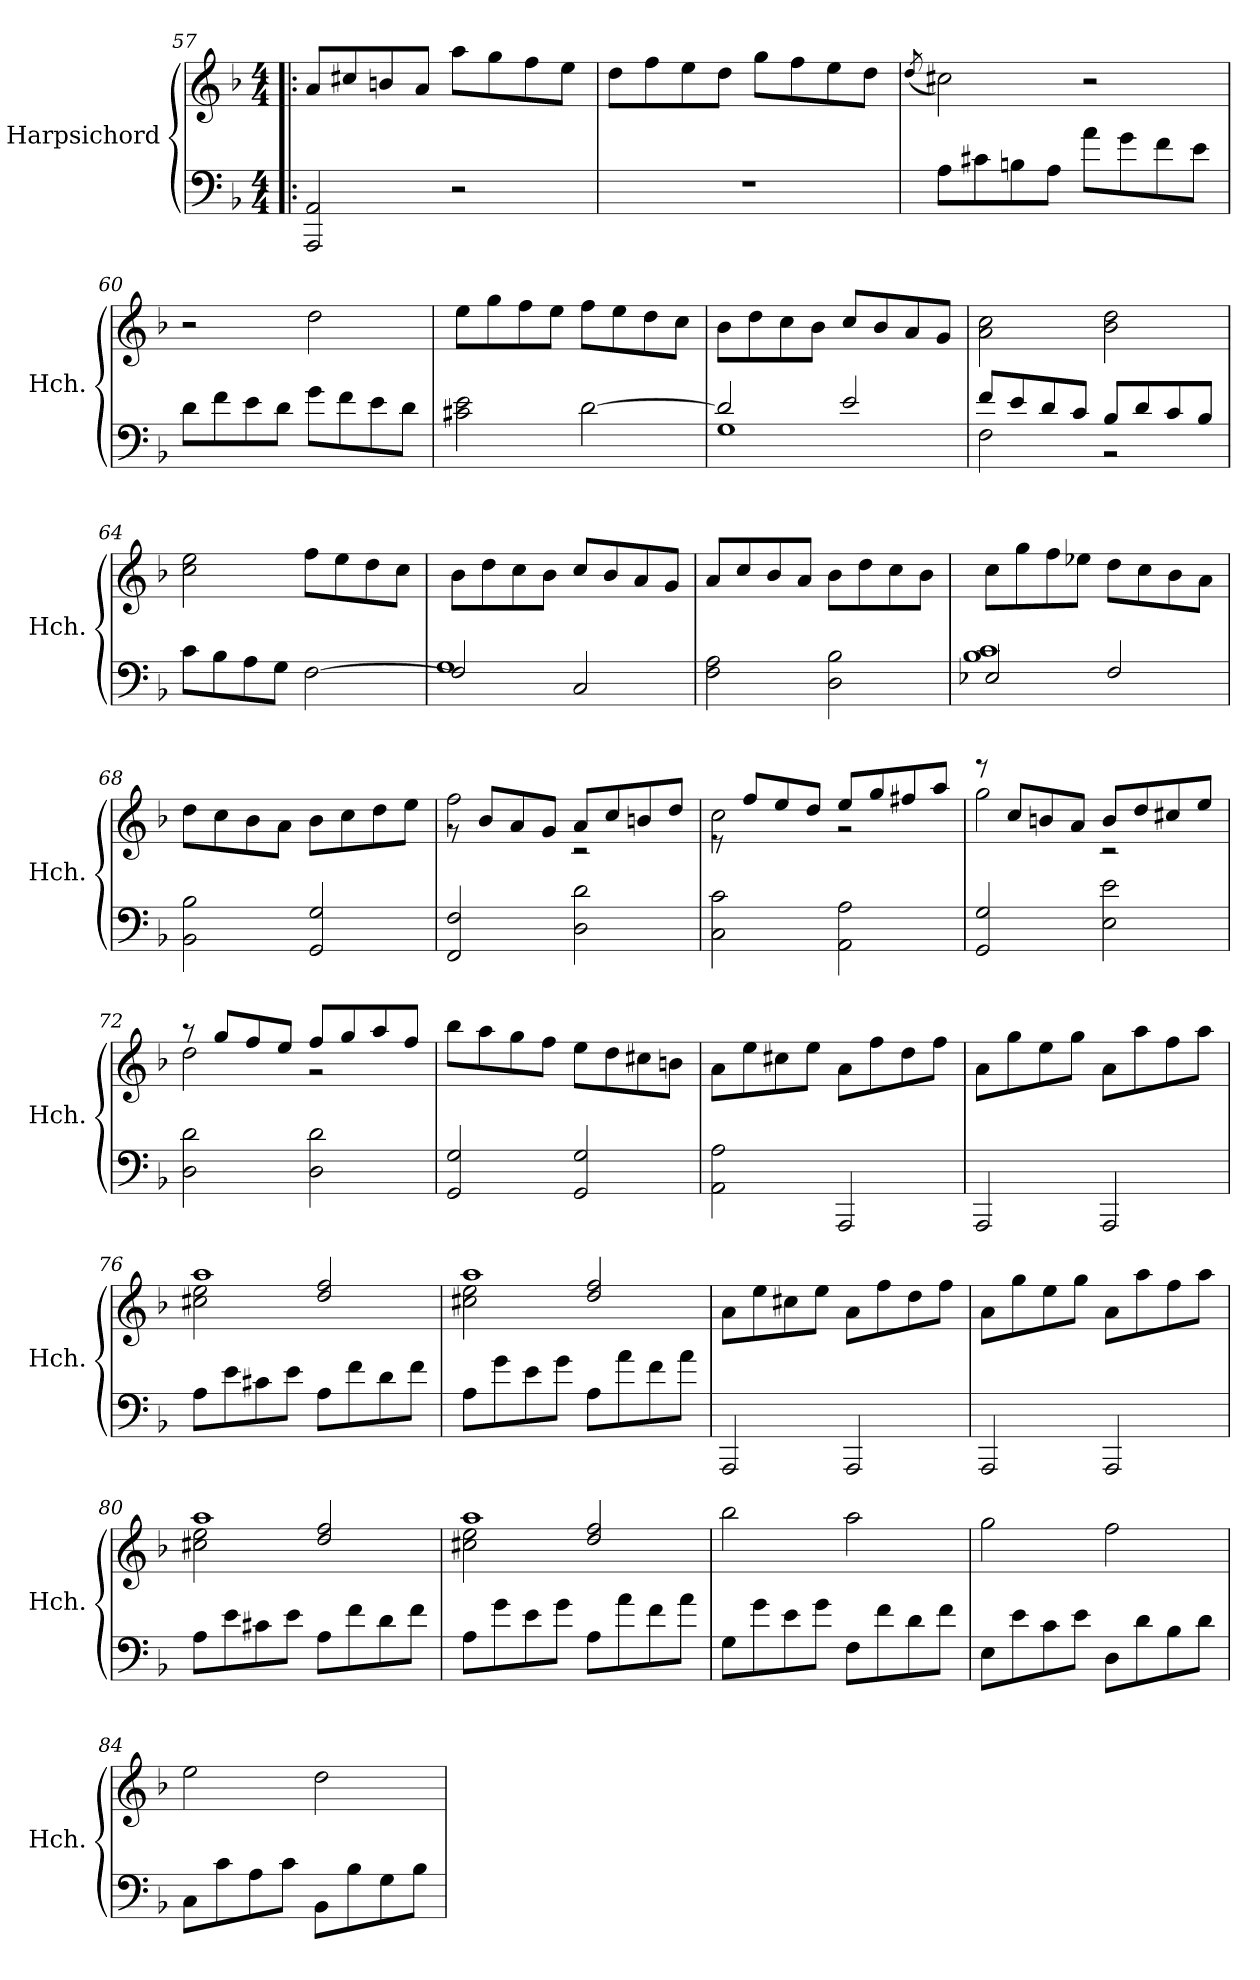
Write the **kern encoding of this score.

**kern	**kern
*part1	*part1
*staff2	*staff1
*I"Harpsichord	*
*I'Hch.	*
!!LO:LB:g=z
*clefF4	*clefG2
*k[b-]	*k[b-]
*F:	*F:
*M4/4	*M4/4
=57!|:	=57!|:
2AAA/ 2AA/	8a/L
.	8cc#X/
.	8bn/
.	8a/J
2r	8aa\L
.	8gg\
.	8ff\
.	8ee\J
=58	=58
1r	8dd\L
.	8ff\
.	8ee\
.	8dd\J
.	8gg\L
.	8ff\
.	8ee\
.	8dd\J
=59	=59
.	(8qdd/
8A\L	2cc#X\)
8c#X\	.
8Bn\	.
8A\J	.
8a\L	2r
8g\	.
8f\	.
8e\J	.
=60	=60
8d\L	2r
8f\	.
8e\	.
8d\J	.
8g\L	2dd\
8f\	.
8e\	.
8d\J	.
!!LO:PB:g=z
=61	=61
2c#X\ 2e\	8ee\L
.	8gg\
.	8ff\
.	8ee\J
[2d\	8ff\L
.	8ee\
.	8dd\
.	8cc\J
=62	=62
*^	*
2d/]	1G	8b-\L
.	.	8dd\
.	.	8cc\
.	.	8b-\J
2e/	.	8cc/L
.	.	8b-/
.	.	8a/
.	.	8g/J
=63	=63	=63
8f/L	2F\	2a\ 2cc\
8e/	.	.
8d/	.	.
8c/J	.	.
8B-/L	2r	2b-\ 2dd\
8d/	.	.
8c/	.	.
8B-/J	.	.
*v	*v	*
=64	=64
8c\L	2cc\ 2ee\
8B-\	.
8A\	.
8G\J	.
[2F\	8ff\L
.	8ee\
.	8dd\
.	8cc\J
!!LO:LB:g=z
=65	=65
*^	*
2F/]	1G	8b-\L
.	.	8dd\
.	.	8cc\
.	.	8b-\J
2C/	.	8cc/L
.	.	8b-/
.	.	8a/
.	.	8g/J
*v	*v	*
=66	=66
2F\ 2A\	8a/L
.	8cc/
.	8b-/
.	8a/J
2D\ 2B-\	8b-\L
.	8dd\
.	8cc\
.	8b-\J
=67	=67
*^	*
2E-X/	1B- 1c	8cc\L
.	.	8gg\
.	.	8ff\
.	.	8ee-X\J
2F/	.	8dd\L
.	.	8cc\
.	.	8b-\
.	.	8a\J
*v	*v	*
=68	=68
2BB-\ 2B-\	8dd\L
.	8cc\
.	8b-\
.	8a\J
2GG/ 2G/	8b-\L
.	8cc\
.	8dd\
.	8ee\J
!!LO:LB:g=z
=69	=69
*	*^
2FF/ 2F/	8rg	2ff\
.	8b-/L	.
.	8a/	.
.	8g/J	.
2D\ 2d\	8a/L	2r
.	8cc/	.
.	8bn/	.
.	8dd/J	.
=70	=70	=70
2C\ 2c\	8re	2cc\
.	8ff/L	.
.	8ee/	.
.	8dd/J	.
2AA\ 2A\	8ee/L	2r
.	8gg/	.
.	8ff#X/	.
.	8aa/J	.
=71	=71	=71
2GG/ 2G/	8r	2gg\
.	8cc/L	.
.	8bn/	.
.	8a/J	.
2E\ 2e\	8b/L	2r
.	8dd/	.
.	8cc#X/	.
.	8ee/J	.
=72	=72	=72
2D\ 2d\	8r	2dd\
.	8gg/L	.
.	8ff/	.
.	8ee/J	.
2D\ 2d\	8ff/L	2r
.	8gg/	.
.	8aa/	.
.	8ff/J	.
*	*v	*v
!!LO:LB:g=z
=73	=73
2GG/ 2G/	8bb-\L
.	8aa\
.	8gg\
.	8ff\J
2GG/ 2G/	8ee\L
.	8dd\
.	8cc#X\
.	8bn\J
=74	=74
2AA\ 2A\	8a\L
.	8ee\
.	8cc#X\
.	8ee\J
2AAA/	8a\L
.	8ff\
.	8dd\
.	8ff\J
=75	=75
2AAA/	8a\L
.	8gg\
.	8ee\
.	8gg\J
2AAA/	8a\L
.	8aa\
.	8ff\
.	8aa\J
=76	=76
*	*^
8A\L	2cc#X\ 2ee\	1aa
8e\	.	.
8c#X\	.	.
8e\J	.	.
8A\L	2dd/ 2ff/	.
8f\	.	.
8d\	.	.
8f\J	.	.
!!LO:LB:g=z	!!
=77	=77	=77
8A\L	2cc#X\ 2ee\	1aa
8g\	.	.
8e\	.	.
8g\J	.	.
8A\L	2dd/ 2ff/	.
8a\	.	.
8f\	.	.
8a\J	.	.
*	*v	*v
=78	=78
2AAA/	8a\L
.	8ee\
.	8cc#X\
.	8ee\J
2AAA/	8a\L
.	8ff\
.	8dd\
.	8ff\J
=79	=79
2AAA/	8a\L
.	8gg\
.	8ee\
.	8gg\J
2AAA/	8a\L
.	8aa\
.	8ff\
.	8aa\J
=80	=80
*	*^
8A\L	2cc#X\ 2ee\	1aa
8e\	.	.
8c#X\	.	.
8e\J	.	.
8A\L	2dd/ 2ff/	.
8f\	.	.
8d\	.	.
8f\J	.	.
!!LO:PB:g=z	!!
=81	=81	=81
8A\L	2cc#X\ 2ee\	1aa
8g\	.	.
8e\	.	.
8g\J	.	.
8A\L	2dd/ 2ff/	.
8a\	.	.
8f\	.	.
8a\J	.	.
*	*v	*v
=82	=82
8G\L	2bb-\
8g\	.
8e\	.
8g\J	.
8F\L	2aa\
8f\	.
8d\	.
8f\J	.
=83	=83
8E\L	2gg\
8e\	.
8c\	.
8e\J	.
8D\L	2ff\
8d\	.
8B-\	.
8d\J	.
=84	=84
8C\L	2ee\
8c\	.
8A\	.
8c\J	.
8BB-\L	2dd\
8B-\	.
8G\	.
8B-\J	.
=	=
*-	*-
